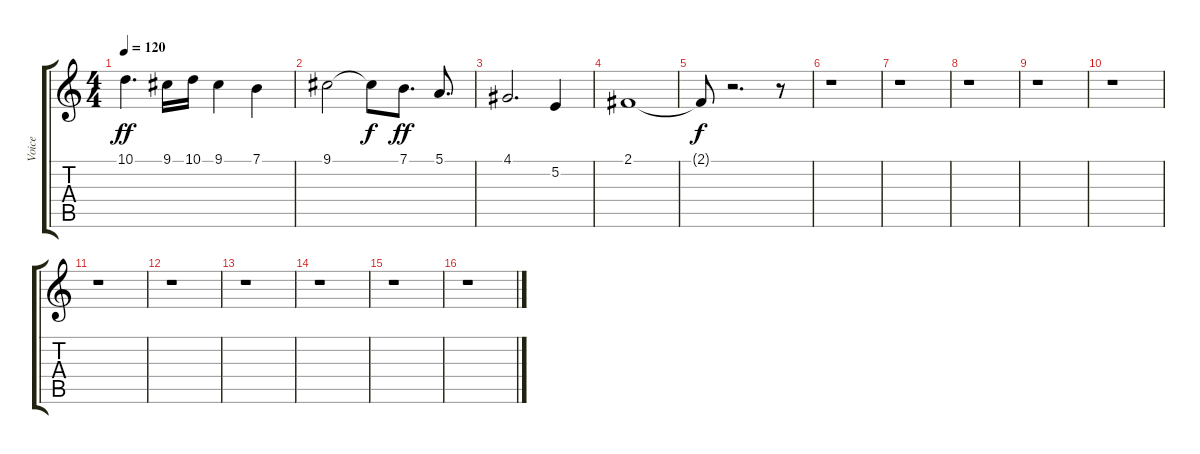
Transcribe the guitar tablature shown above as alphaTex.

\track ("Voice" "Voice") {instrument stringensemble1}
\staff {score tabs}
\tuning (E4 B3 G3 D3 A2 E2) {hide}
\ts (4 4)
\tempo 120
\clef g2
\ks c
10.1.4{d dy ff} 9.1.16 10.1.16 9.1.4 7.1.4 |
9.1.2 9.1{t}.8{dy f} 7.1.8{d dy ff} 5.1.8{d} |
4.1.2{d} 5.2.4 |
2.1.1 |
2.1{t}.8{dy f} r.2{d} r.8 |
r.1 |
r.1 |
r.1 |
r.1 |
r.1 |
r.1 |
r.1 |
r.1 |
r.1 |
r.1 |
r.1
